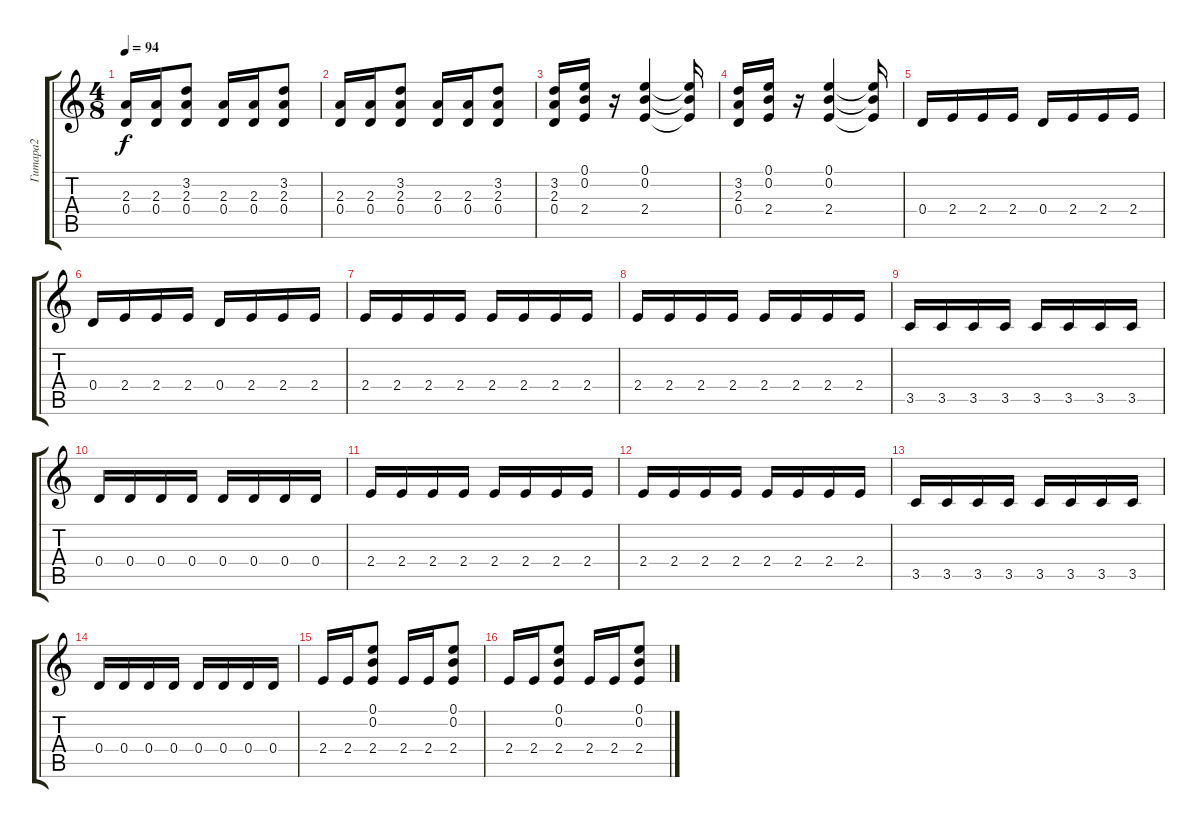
\track ("Гитара2" "Гитара2") {instrument distortionguitar}
\staff {score tabs}
\tuning (E4 B3 G3 D3 A2 E2) {hide}
\ts (4 8)
\tempo 94
\clef g2
\ks c
(2.3 0.4).16{dy f} (2.3 0.4).16 (3.2 2.3 0.4).8 (2.3 0.4).16 (2.3 0.4).16 (3.2 2.3 0.4).8 |
(2.3 0.4).16 (2.3 0.4).16 (3.2 2.3 0.4).8 (2.3 0.4).16 (2.3 0.4).16 (3.2 2.3 0.4).8 |
(3.2 2.3 0.4).16 (0.1 0.2 2.4).16 r.16 (0.1 0.2 2.4).4 (0.1{t} 0.2{t} 2.4{t}).16 |
(3.2 2.3 0.4).16 (0.1 0.2 2.4).16 r.16 (0.1 0.2 2.4).4 (0.1{t} 0.2{t} 2.4{t}).16 |
0.4.16 2.4.16 2.4.16 2.4.16 0.4.16 2.4.16 2.4.16 2.4.16 |
0.4.16 2.4.16 2.4.16 2.4.16 0.4.16 2.4.16 2.4.16 2.4.16 |
2.4.16 2.4.16 2.4.16 2.4.16 2.4.16 2.4.16 2.4.16 2.4.16 |
2.4.16 2.4.16 2.4.16 2.4.16 2.4.16 2.4.16 2.4.16 2.4.16 |
3.5.16 3.5.16 3.5.16 3.5.16 3.5.16 3.5.16 3.5.16 3.5.16 |
0.4.16 0.4.16 0.4.16 0.4.16 0.4.16 0.4.16 0.4.16 0.4.16 |
2.4.16 2.4.16 2.4.16 2.4.16 2.4.16 2.4.16 2.4.16 2.4.16 |
2.4.16 2.4.16 2.4.16 2.4.16 2.4.16 2.4.16 2.4.16 2.4.16 |
3.5.16 3.5.16 3.5.16 3.5.16 3.5.16 3.5.16 3.5.16 3.5.16 |
0.4.16 0.4.16 0.4.16 0.4.16 0.4.16 0.4.16 0.4.16 0.4.16 |
2.4.16 2.4.16 (0.1 0.2 2.4).8 2.4.16 2.4.16 (0.1 0.2 2.4).8 |
2.4.16 2.4.16 (0.1 0.2 2.4).8 2.4.16 2.4.16 (0.1 0.2 2.4).8
